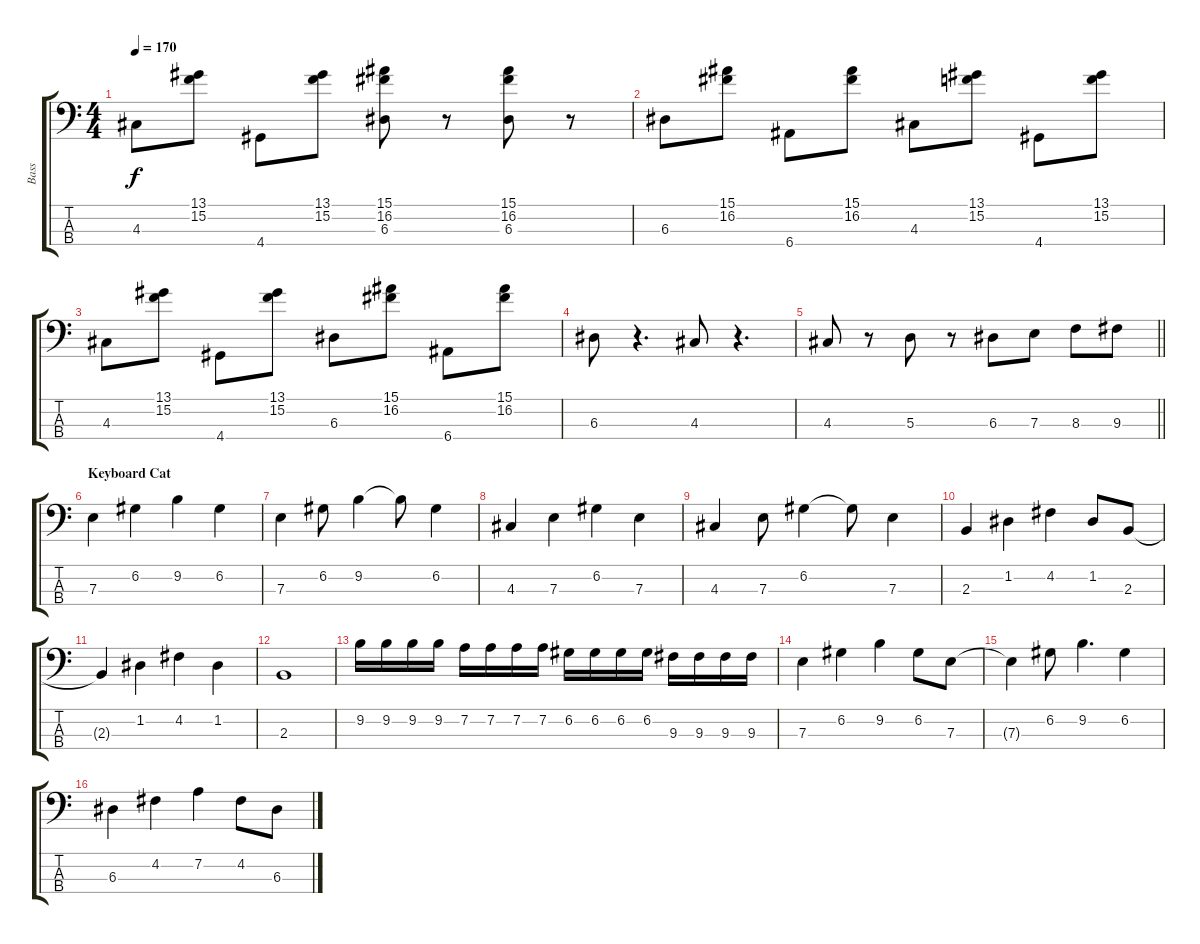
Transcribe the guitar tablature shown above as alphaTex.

\track ("Bass" "Bass") {instrument electricbassfinger}
\staff {score tabs}
\tuning (G2 D2 A1 E1) {hide}
\ts (4 4)
\tempo 170
\clef f4
\ks c
4.3.8{dy f} (13.1 15.2).8 4.4.8 (13.1 15.2).8 (15.1 16.2 6.3).8 r.8 (15.1 16.2 6.3).8 r.8 |
6.3.8 (15.1 16.2).8 6.4.8 (15.1 16.2).8 4.3.8 (13.1 15.2).8 4.4.8 (13.1 15.2).8 |
4.3.8 (13.1 15.2).8 4.4.8 (13.1 15.2).8 6.3.8 (15.1 16.2).8 6.4.8 (15.1 16.2).8 |
6.3.8 r.4{d} 4.3.8 r.4{d} |
\barLineRight lightlight
4.3.8 r.8 5.3.8 r.8 6.3.8 7.3.8 8.3.8 9.3.8 |
\section ("" "Keyboard Cat")
7.3.4 6.2.4 9.2.4 6.2.4 |
7.3.4 6.2.8 9.2.4 9.2{t}.8 6.2.4 |
4.3.4 7.3.4 6.2.4 7.3.4 |
4.3.4 7.3.8 6.2.4 6.2{t}.8 7.3.4 |
2.3.4 1.2.4 4.2.4 1.2.8 2.3.8 |
2.3{t}.4 1.2.4 4.2.4 1.2.4 |
2.3.1 |
9.2.16 9.2.16 9.2.16 9.2.16 7.2.16 7.2.16 7.2.16 7.2.16 6.2.16 6.2.16 6.2.16 6.2.16 9.3.16 9.3.16 9.3.16 9.3.16 |
7.3.4 6.2.4 9.2.4 6.2.8 7.3.8 |
7.3{t}.4 6.2.8 9.2.4{d} 6.2.4 |
6.3.4 4.2.4 7.2.4 4.2.8 6.3.8
